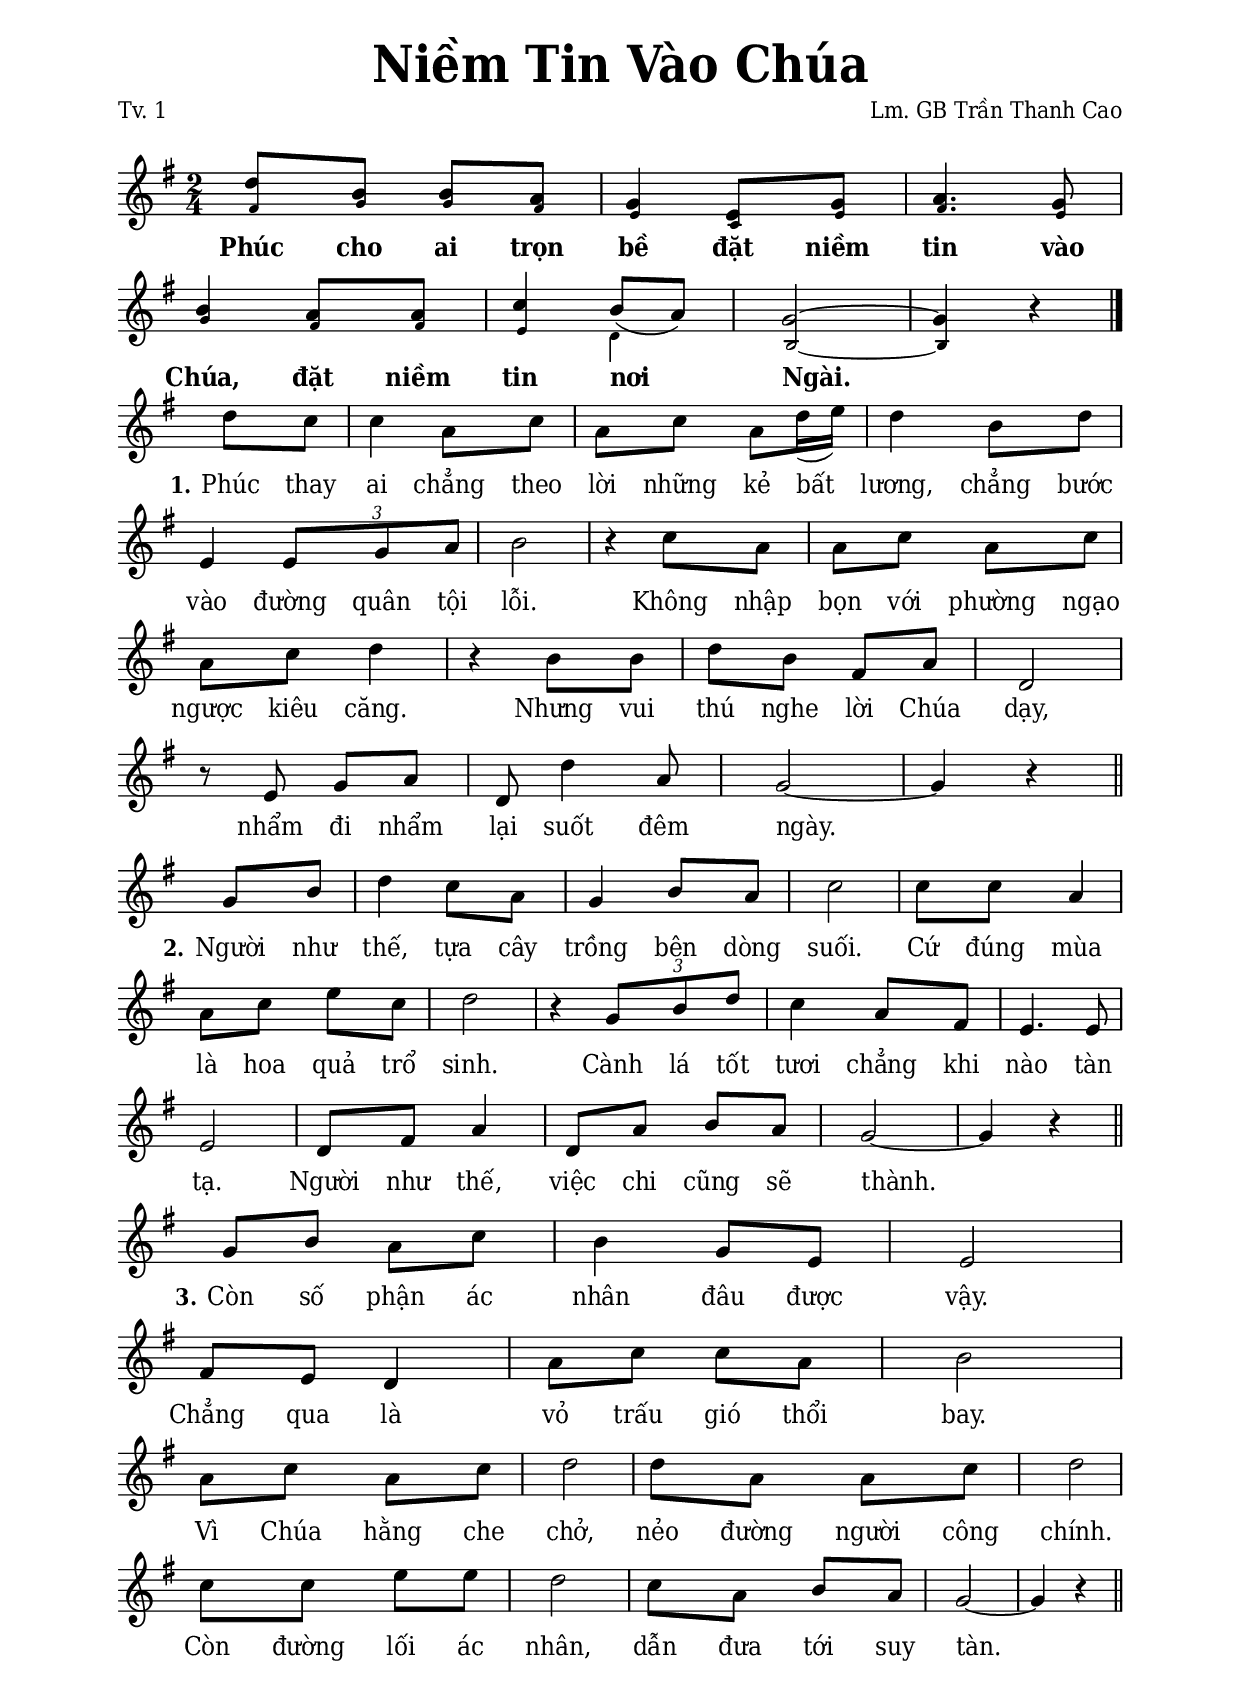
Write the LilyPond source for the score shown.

% Cài đặt chung
\version "2.22.1"
\include "english.ly"

\header {
  title = \markup { \fontsize #3 "Niềm Tin Vào Chúa" }
  poet = "Tv. 1"
  composer = "Lm. GB Trần Thanh Cao"
  arranger = " "
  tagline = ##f
}

% Nhạc điệp khúc
nhacDiepKhucSop = \relative c'' {
  <>^\markup { \halign #40 " " }
  d8 b b a |
  g4 e8 g |
  a4. g8 |
  b4 a8 a |
  c4 b8 _(a) |
  g2 ~ |
  g4 r \bar "|."
}

nhacDiepKhucBas = \relative c' {
  fs8 g g fs |
  e4 c8 e |
  fs4. e8 |
  g4 fs8 fs |
  e4 d |
  b2 ~ |
  b4 r
}

% Nhạc phiên khúc
nhacPhienKhucMot = \relative c'' {
  \partial 4 d8 c |
  c4 a8 c |
  a c a d16 _(e) |
  d4 b8 d |
  e,4 \tuplet 3/2 { e8 g a } |
  b2 |
  r4 c8 a |
  a c a c |
  a c d4 |
  r b8 b |
  d b fs a |
  d,2 |
  r8 e g a |
  d, d'4 a8 |g2 ~ |
  g4 r \bar "||"
}

nhacPhienKhucHai = \relative c'' {
  \partial 4 g8 b |
  d4 c8 a |
  g4 b8 a |
  c2 |
  c8 c a4 |
  a8 c e c |
  d2 |
  r4 \tuplet 3/2 { \stemUp g,8 b d \stemNeutral } |
  c4 a8 fs |
  e4. e8 |
  e2 |
  d8 fs a4 |
  d,8 a' b a |
  g2 ~ |
  g4 r \bar "||"
}

nhacPhienKhucBa = \relative c'' {
  g8 b a c |
  b4 g8 e |
  e2 |
  fs8 e d4 |
  a'8 c c a |
  b2 |
  a8 c a c |
  d2 |
  d8 a a c |
  d2 |
  c8 c e e |
  d2 |
  c8 a b a |
  g2 ~ |
  g4 r \bar "||"
}

% Lời điệp khúc
loiDiepKhuc = \lyricmode {
  Phúc cho ai trọn bề đặt niềm tin vào Chúa,
  đặt niềm tin nơi Ngài.
}

% Lời phiên khúc
loiPhienKhucMot = \lyricmode {
  \set stanza = #"1."
  Phúc thay ai chẳng theo lời những kẻ bất lương,
  chẳng bước vào đường quân tội lỗi.
  Không nhập bọn với phường ngạo ngược kiêu căng.
  Nhưng vui thú nghe lời Chúa dạy,
  nhẩm đi nhẩm lại suốt đêm ngày.
}

loiPhienKhucHai = \lyricmode {
  \set stanza = #"2."
  Người như thế, tựa cây trồng bên dòng suối.
  Cứ đúng mùa là hoa quả trổ sinh.
  Cành lá tốt tươi chẳng khi nào tàn tạ.
  Người như thế, việc chi cũng sẽ thành.
}

loiPhienKhucBa = \lyricmode {
  \set stanza = #"3."
  Còn số phận ác nhân đâu được vậy.
  Chẳng qua là vỏ trấu gió thổi bay.
  Vì Chúa hằng che chở,
  nẻo đường người công chính.
  Còn đường lối ác nhân, dẫn đưa tới suy tàn.
}


% Dàn trang
\paper {
  #(set-paper-size "a4")
  top-margin = 10\mm
  bottom-margin = 10\mm
  left-margin = 20\mm
  right-margin = 20\mm
  indent = #0
  #(define fonts
    (make-pango-font-tree
      "Deja Vu Serif Condensed"
      "Deja Vu Serif Condensed"
      "Deja Vu Serif Condensed"
      (/ 20 20)))
  page-count = #1
  system-system-spacing = #'((basic-distance . 12)
                             (minimum-distance . 12)
                             (padding . 1))
  score-system-spacing = #'((basic-distance . 12)
                             (minimum-distance . 12)
                             (padding . 1))
}

% Thiết lập tông và nhịp
TongNhip = { \key g \major \time 2/4 }

% Đổi kích thước nốt cho bè phụ
notBePhu =
#(define-music-function (font-size music) (number? ly:music?)
   (for-some-music
     (lambda (m)
       (if (music-is-of-type? m 'rhythmic-event)
           (begin
             (set! (ly:music-property m 'tweaks)
                   (cons `(font-size . ,font-size)
                         (ly:music-property m 'tweaks)))
             #t)
           #f))
     music)
   music)

\score {
  \new ChoirStaff <<
    \new Staff = diepKhuc \with {
        \consists "Merge_rests_engraver"
        %\magnifyStaff #(magstep +1)
        printPartCombineTexts = ##f
      }
      <<
      \new Voice \TongNhip \partCombine 
        \nhacDiepKhucSop
        \notBePhu -3 { \nhacDiepKhucBas }
      \new NullVoice = nhacThamChieu \nhacDiepKhucSop
      \new Lyrics \with {
          \override VerticalAxisGroup.
            nonstaff-relatedstaff-spacing.padding = #0.7
          \override VerticalAxisGroup.
            nonstaff-unrelatedstaff-spacing.padding = #1
        }
        \lyricsto nhacThamChieu \loiDiepKhuc
      >>
  >>
  \layout {
    \override Lyrics.LyricText.font-series = #'bold
    %\override Lyrics.LyricText.font-size = #+2
    \override Lyrics.LyricSpace.minimum-distance = #5
    \override Score.BarNumber.break-visibility = ##(#f #f #f)
    \override Score.SpacingSpanner.uniform-stretching = ##t
  }
}

\score {
  \new ChoirStaff <<
    \new Staff = phienKhuc \with {
        %\magnifyStaff #(magstep +1)
      }
      <<
      \new Voice = beSop {
        \key g \major \time 2/4 \nhacPhienKhucMot
      }
    >>
    \new Lyrics \with {
          \override VerticalAxisGroup.
            nonstaff-relatedstaff-spacing.padding = #1
          \override VerticalAxisGroup.
            nonstaff-unrelatedstaff-spacing.padding = #1
        }
        \lyricsto beSop \loiPhienKhucMot
  >>
  \layout {
    \override Staff.TimeSignature.transparent = ##t
    %\override Lyrics.LyricText.font-size = #+2
    \override Lyrics.LyricSpace.minimum-distance = #2.5
    \override Score.BarNumber.break-visibility = ##(#f #f #f)
    \override Score.SpacingSpanner.uniform-stretching = ##t
  }
}

\score {
  \new ChoirStaff <<
    \new Staff = phienKhuc \with {
        %\magnifyStaff #(magstep +1)
      }
      <<
      \new Voice = beSop {
        \key g \major \time 2/4 \nhacPhienKhucHai
      }
    >>
    \new Lyrics \with {
          \override VerticalAxisGroup.
            nonstaff-relatedstaff-spacing.padding = #1.2
          \override VerticalAxisGroup.
            nonstaff-unrelatedstaff-spacing.padding = #1
        }
        \lyricsto beSop \loiPhienKhucHai
  >>
  \layout {
    \override Staff.TimeSignature.transparent = ##t
    %\override Lyrics.LyricText.font-size = #+2
    \override Lyrics.LyricSpace.minimum-distance = #2.5
    \override Score.BarNumber.break-visibility = ##(#f #f #f)
    \override Score.SpacingSpanner.uniform-stretching = ##t
  }
}

\score {
  \new ChoirStaff <<
    \new Staff = phienKhuc \with {
        %\magnifyStaff #(magstep +1)
      }
      <<
      \new Voice = beSop {
        \key g \major \time 2/4 \nhacPhienKhucBa
      }
    >>
    \new Lyrics \with {
          \override VerticalAxisGroup.
            nonstaff-relatedstaff-spacing.padding = #1.2
          \override VerticalAxisGroup.
            nonstaff-unrelatedstaff-spacing.padding = #1
        }
        \lyricsto beSop \loiPhienKhucBa
  >>
  \layout {
    \override Staff.TimeSignature.transparent = ##t
    %\override Lyrics.LyricText.font-size = #+2
    \override Lyrics.LyricSpace.minimum-distance = #4
    \override Score.BarNumber.break-visibility = ##(#f #f #f)
    \override Score.SpacingSpanner.uniform-stretching = ##t
  }
}
